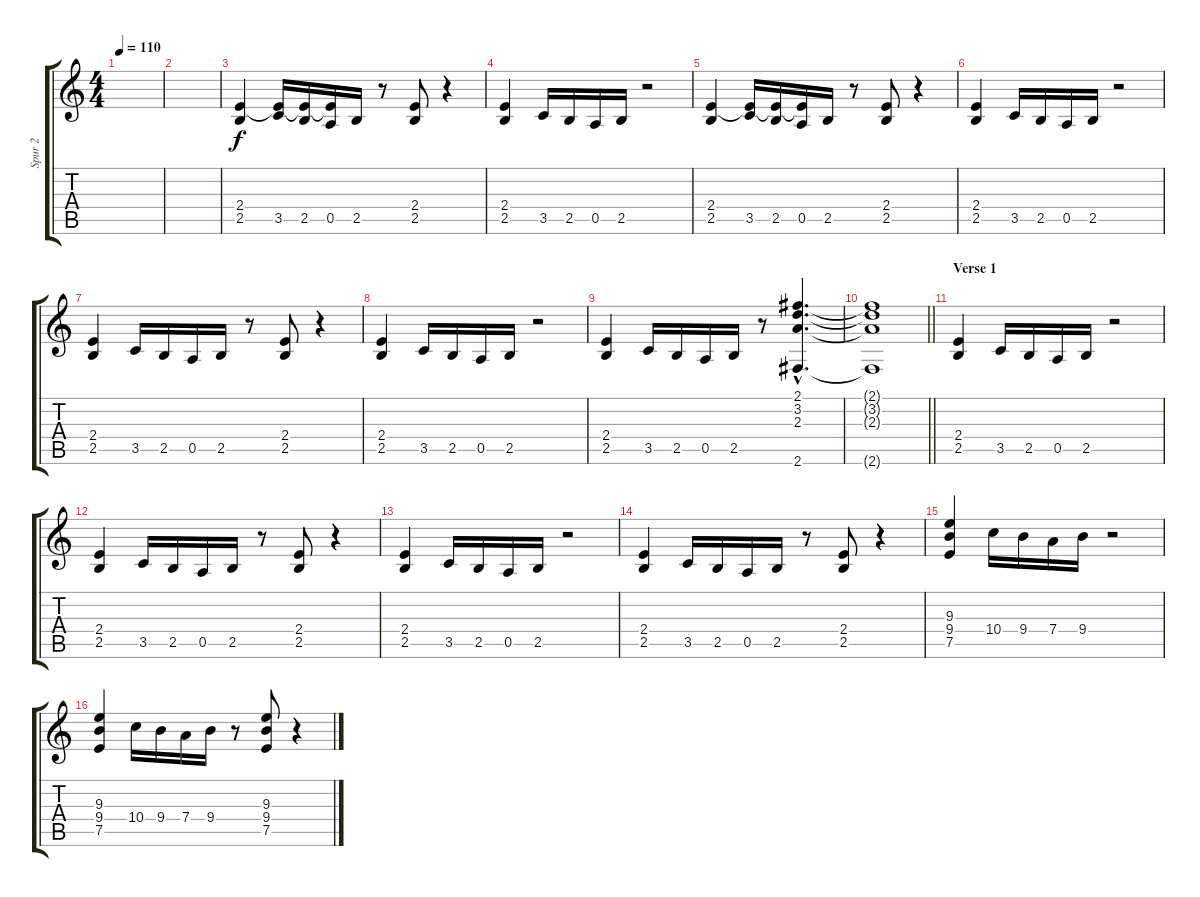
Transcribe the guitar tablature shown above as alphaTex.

\track ("Spur 2" "Spur 2") {instrument overdrivenguitar}
\staff {score tabs}
\tuning (E4 B3 G3 D3 A2 E2) {hide}
\ts (4 4)
\tempo 110
\clef g2
\ks c
|
|
(2.4 2.5).4 (2.4{t} 3.5).16 (2.4{t} 2.5).16 (2.4{t} 0.5).16 2.5.16 r.8 (2.4 2.5).8 r.4 |
(2.4 2.5).4 3.5.16 2.5.16 0.5.16 2.5.16 r.2 |
(2.4 2.5).4 (2.4{t} 3.5).16 (2.4{t} 2.5).16 (2.4{t} 0.5).16 2.5.16 r.8 (2.4 2.5).8 r.4 |
(2.4 2.5).4 3.5.16 2.5.16 0.5.16 2.5.16 r.2 |
(2.4 2.5).4 3.5.16 2.5.16 0.5.16 2.5.16 r.8 (2.4 2.5).8 r.4 |
(2.4 2.5).4 3.5.16 2.5.16 0.5.16 2.5.16 r.2 |
(2.4 2.5).4 3.5.16 2.5.16 0.5.16 2.5.16 r.8 (2.1{hac} 3.2{hac} 2.3{hac} 2.6{hac}).4{d} |
\barLineRight lightlight
(2.1{t} 3.2{t} 2.3{t} 2.6{t}).1 |
\section ("" "Verse 1")
(2.4 2.5).4 3.5.16 2.5.16 0.5.16 2.5.16 r.2 |
(2.4 2.5).4 3.5.16 2.5.16 0.5.16 2.5.16 r.8 (2.4 2.5).8 r.4 |
(2.4 2.5).4 3.5.16 2.5.16 0.5.16 2.5.16 r.2 |
(2.4 2.5).4 3.5.16 2.5.16 0.5.16 2.5.16 r.8 (2.4 2.5).8 r.4 |
(9.3 9.4 7.5).4 10.4.16 9.4.16 7.4.16 9.4.16 r.2 |
(9.3 9.4 7.5).4 10.4.16 9.4.16 7.4.16 9.4.16 r.8 (9.3 9.4 7.5).8 r.4
